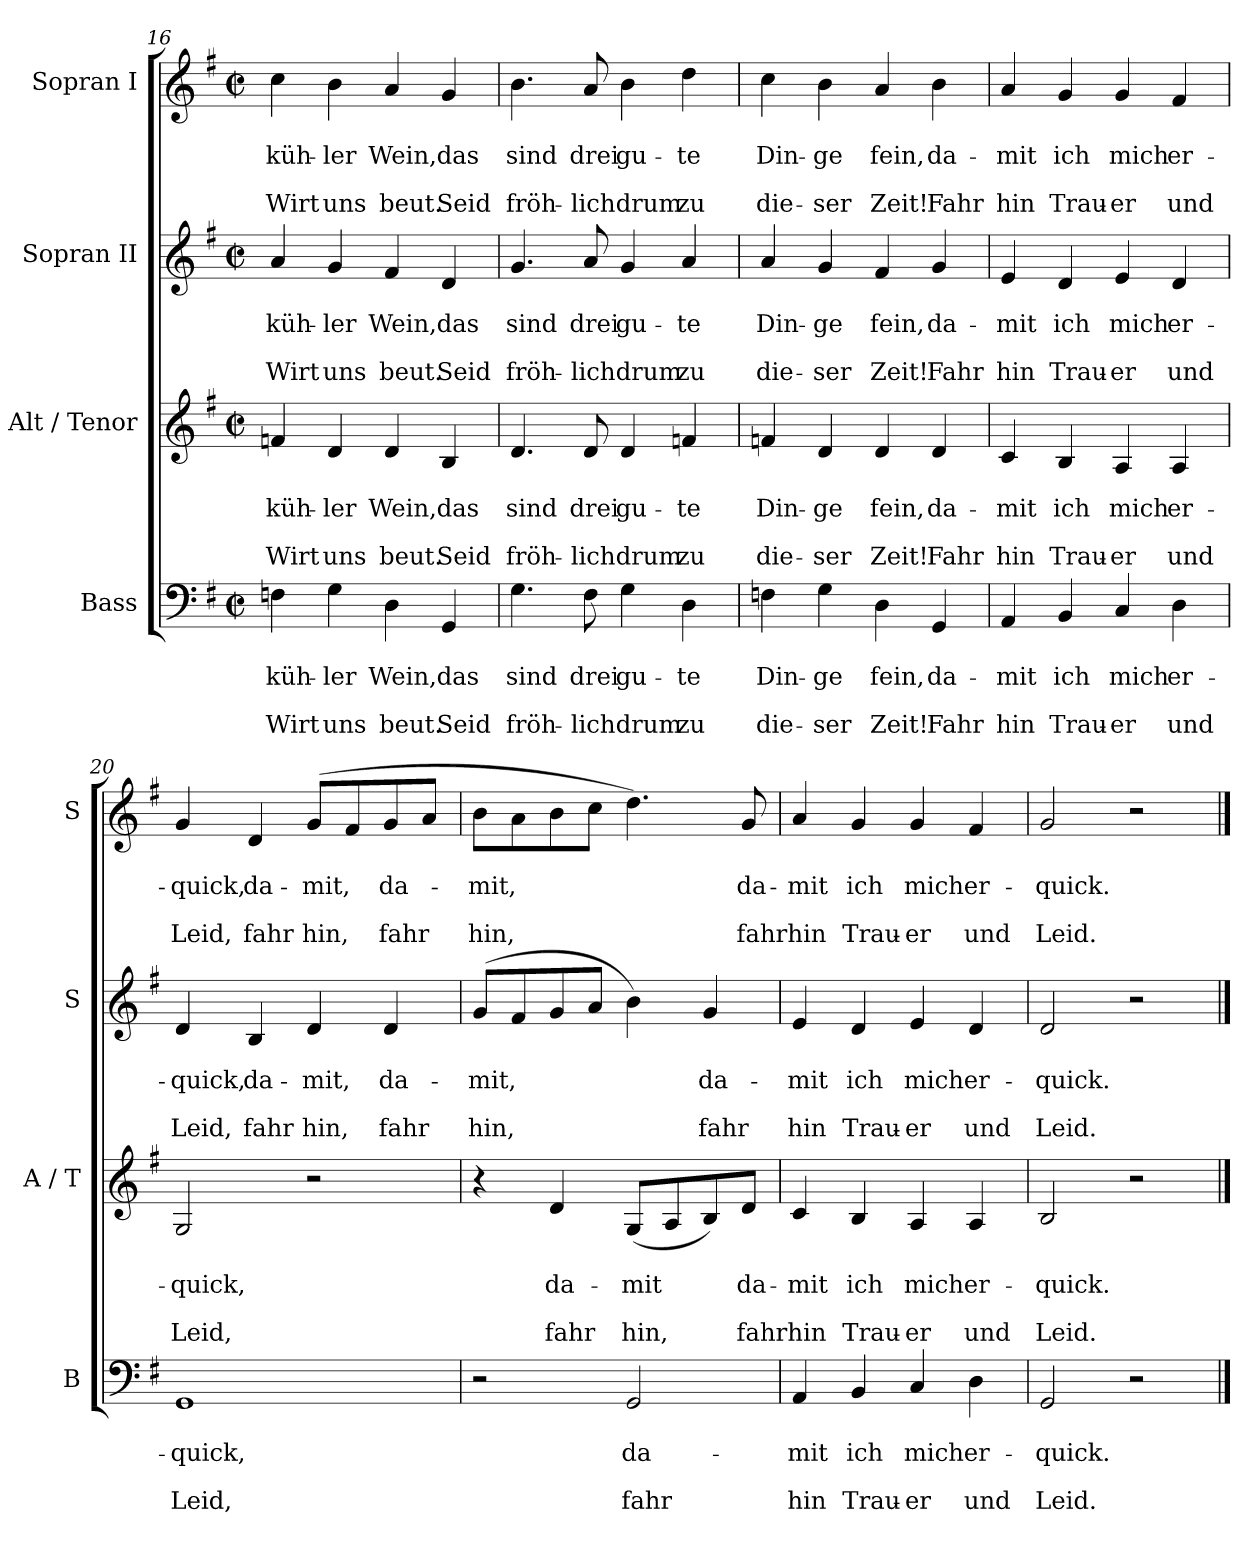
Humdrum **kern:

**kern	**text	**text	**text	**text	**kern	**text	**text	**text	**text	**kern	**text	**text	**text	**text	**kern	**text	**text	**text	**text
*part4	*part4	*part4	*part4	*part4	*part3	*part3	*part3	*part3	*part3	*part2	*part2	*part2	*part2	*part2	*part1	*part1	*part1	*part1	*part1
*staff4	*staff4	*staff4	*staff4	*staff4	*staff3	*staff3	*staff3	*staff3	*staff3	*staff2	*staff2	*staff2	*staff2	*staff2	*staff1	*staff1	*staff1	*staff1	*staff1
*I"Bass	*	*	*	*	*I"Alt / Tenor	*	*	*	*	*I"Sopran II	*	*	*	*	*I"Sopran I	*	*	*	*
*I'B	*	*	*	*	*I'A / T	*	*	*	*	*I'S	*	*	*	*	*I'S	*	*	*	*
*clefF4	*	*	*	*	*clefG2	*	*	*	*	*clefG2	*	*	*	*	*clefG2	*	*	*	*
*k[f#]	*	*	*	*	*k[f#]	*	*	*	*	*k[f#]	*	*	*	*	*k[f#]	*	*	*	*
*G:	*	*	*	*	*G:	*	*	*	*	*G:	*	*	*	*	*G:	*	*	*	*
*M2/2	*	*	*	*	*M2/2	*	*	*	*	*M2/2	*	*	*	*	*M2/2	*	*	*	*
*met(c|)	*	*	*	*	*met(c|)	*	*	*	*	*met(c|)	*	*	*	*	*met(c|)	*	*	*	*
=16	=16	=16	=16	=16	=16	=16	=16	=16	=16	=16	=16	=16	=16	=16	=16	=16	=16	=16	=16
!	!	!LO:LY:b	!	!LO:LY:b	!	!	!LO:LY:b	!	!LO:LY:b	!	!	!LO:LY:b	!	!LO:LY:b	!	!	!LO:LY:b	!	!LO:LY:b
4Fn\	.	küh-	.	Wirt	4fn/	.	küh-	.	Wirt	4a/	.	küh-	.	Wirt	4cc\	.	küh-	.	Wirt
!	!	!LO:LY:b	!	!LO:LY:b	!	!	!LO:LY:b	!	!LO:LY:b	!	!	!LO:LY:b	!	!LO:LY:b	!	!	!LO:LY:b	!	!LO:LY:b
4G\	.	-ler	.	uns	4d/	.	-ler	.	uns	4g/	.	-ler	.	uns	4b\	.	-ler	.	uns
!	!	!LO:LY:b	!	!LO:LY:b	!	!	!LO:LY:b	!	!LO:LY:b	!	!	!LO:LY:b	!	!LO:LY:b	!	!	!LO:LY:b	!	!LO:LY:b
4D\	.	Wein,	.	beut.	4d/	.	Wein,	.	beut.	4f#/	.	Wein,	.	beut.	4a/	.	Wein,	.	beut.
!	!	!LO:LY:b	!	!LO:LY:b	!	!	!LO:LY:b	!	!LO:LY:b	!	!	!LO:LY:b	!	!LO:LY:b	!	!	!LO:LY:b	!	!LO:LY:b
4GG/	.	das	.	Seid	4B/	.	das	.	Seid	4d/	.	das	.	Seid	4g/	.	das	.	Seid
=17	=17	=17	=17	=17	=17	=17	=17	=17	=17	=17	=17	=17	=17	=17	=17	=17	=17	=17	=17
!	!	!LO:LY:b	!	!LO:LY:b	!	!	!LO:LY:b	!	!LO:LY:b	!	!	!LO:LY:b	!	!LO:LY:b	!	!	!LO:LY:b	!	!LO:LY:b
4.G\	.	sind	.	fröh-	4.d/	.	sind	.	fröh-	4.g/	.	sind	.	fröh-	4.b\	.	sind	.	fröh-
!	!	!LO:LY:b	!	!LO:LY:b	!	!	!LO:LY:b	!	!LO:LY:b	!	!	!LO:LY:b	!	!LO:LY:b	!	!	!LO:LY:b	!	!LO:LY:b
8F#\	.	drei	.	-lich	8d/	.	drei	.	-lich	8a/	.	drei	.	-lich	8a/	.	drei	.	-lich
!	!	!LO:LY:b	!	!LO:LY:b	!	!	!LO:LY:b	!	!LO:LY:b	!	!	!LO:LY:b	!	!LO:LY:b	!	!	!LO:LY:b	!	!LO:LY:b
4G\	.	gu-	.	drum	4d/	.	gu-	.	drum	4g/	.	gu-	.	drum	4b\	.	gu-	.	drum
!	!	!LO:LY:b	!	!LO:LY:b	!	!	!LO:LY:b	!	!LO:LY:b	!	!	!LO:LY:b	!	!LO:LY:b	!	!	!LO:LY:b	!	!LO:LY:b
4D\	.	-te	.	zu	4fn/	.	-te	.	zu	4a/	.	-te	.	zu	4dd\	.	-te	.	zu
=18	=18	=18	=18	=18	=18	=18	=18	=18	=18	=18	=18	=18	=18	=18	=18	=18	=18	=18	=18
!	!	!LO:LY:b	!	!LO:LY:b	!	!	!LO:LY:b	!	!LO:LY:b	!	!	!LO:LY:b	!	!LO:LY:b	!	!	!LO:LY:b	!	!LO:LY:b
4Fn\	.	Din-	.	die-	4fn/	.	Din-	.	die-	4a/	.	Din-	.	die-	4cc\	.	Din-	.	die-
!	!	!LO:LY:b	!	!LO:LY:b	!	!	!LO:LY:b	!	!LO:LY:b	!	!	!LO:LY:b	!	!LO:LY:b	!	!	!LO:LY:b	!	!LO:LY:b
4G\	.	-ge	.	-ser	4d/	.	-ge	.	-ser	4g/	.	-ge	.	-ser	4b\	.	-ge	.	-ser
!	!	!LO:LY:b	!	!LO:LY:b	!	!	!LO:LY:b	!	!LO:LY:b	!	!	!LO:LY:b	!	!LO:LY:b	!	!	!LO:LY:b	!	!LO:LY:b
4D\	.	fein,	.	Zeit!	4d/	.	fein,	.	Zeit!	4f#/	.	fein,	.	Zeit!	4a/	.	fein,	.	Zeit!
!	!	!LO:LY:b	!	!LO:LY:b	!	!	!LO:LY:b	!	!LO:LY:b	!	!	!LO:LY:b	!	!LO:LY:b	!	!	!LO:LY:b	!	!LO:LY:b
4GG/	.	da-	.	Fahr	4d/	.	da-	.	Fahr	4g/	.	da-	.	Fahr	4b\	.	da-	.	Fahr
!!LO:PB:g=z
=19	=19	=19	=19	=19	=19	=19	=19	=19	=19	=19	=19	=19	=19	=19	=19	=19	=19	=19	=19
!	!	!LO:LY:b	!	!LO:LY:b	!	!	!LO:LY:b	!	!LO:LY:b	!	!	!LO:LY:b	!	!LO:LY:b	!	!	!LO:LY:b	!	!LO:LY:b
4AA/	.	-mit	.	hin	4c/	.	-mit	.	hin	4e/	.	-mit	.	hin	4a/	.	-mit	.	hin
!	!	!LO:LY:b	!	!LO:LY:b	!	!	!LO:LY:b	!	!LO:LY:b	!	!	!LO:LY:b	!	!LO:LY:b	!	!	!LO:LY:b	!	!LO:LY:b
4BB/	.	ich	.	Trau-	4B/	.	ich	.	Trau-	4d/	.	ich	.	Trau-	4g/	.	ich	.	Trau-
!	!	!LO:LY:b	!	!LO:LY:b	!	!	!LO:LY:b	!	!LO:LY:b	!	!	!LO:LY:b	!	!LO:LY:b	!	!	!LO:LY:b	!	!LO:LY:b
4C/	.	mich	.	-er	4A/	.	mich	.	-er	4e/	.	mich	.	-er	4g/	.	mich	.	-er
!	!	!LO:LY:b	!	!LO:LY:b	!	!	!LO:LY:b	!	!LO:LY:b	!	!	!LO:LY:b	!	!LO:LY:b	!	!	!LO:LY:b	!	!LO:LY:b
4D\	.	er-	.	und	4A/	.	er-	.	und	4d/	.	er-	.	und	4f#/	.	er-	.	und
=20	=20	=20	=20	=20	=20	=20	=20	=20	=20	=20	=20	=20	=20	=20	=20	=20	=20	=20	=20
!	!	!LO:LY:b	!	!LO:LY:b	!	!	!LO:LY:b	!	!LO:LY:b	!	!	!LO:LY:b	!	!LO:LY:b	!	!	!LO:LY:b	!	!LO:LY:b
1GG	.	-quick,	.	Leid,	2G/	.	-quick,	.	Leid,	4d/	.	-quick,	.	Leid,	4g/	.	-quick,	.	Leid,
!	!	!	!	!	!	!	!	!	!	!	!	!LO:LY:b	!	!LO:LY:b	!	!	!LO:LY:b	!	!LO:LY:b
.	.	.	.	.	.	.	.	.	.	4B/	.	da-	.	fahr	4d/	.	da-	.	fahr
!	!	!	!	!	!	!	!	!	!	!	!	!LO:LY:b	!	!LO:LY:b	!	!	!LO:LY:b	!	!LO:LY:b
.	.	.	.	.	2r	.	.	.	.	4d/	.	-mit,	.	hin,	(>8g/L	.	-mit,	.	hin,
.	.	.	.	.	.	.	.	.	.	.	.	.	.	.	8f#/	.	.	.	.
!	!	!	!	!	!	!	!	!	!	!	!	!LO:LY:b	!	!LO:LY:b	!	!	!LO:LY:b	!	!LO:LY:b
.	.	.	.	.	.	.	.	.	.	4d/	.	da-	.	fahr	8g/	.	da-	.	fahr
.	.	.	.	.	.	.	.	.	.	.	.	.	.	.	8a/J	.	.	.	.
=21	=21	=21	=21	=21	=21	=21	=21	=21	=21	=21	=21	=21	=21	=21	=21	=21	=21	=21	=21
!	!	!	!	!	!	!	!	!	!	!	!	!LO:LY:b	!	!LO:LY:b	!	!	!LO:LY:b	!	!LO:LY:b
2r	.	.	.	.	4r	.	.	.	.	(>8g/L	.	-mit,	.	hin,	8b\L	.	-mit,	.	hin,
.	.	.	.	.	.	.	.	.	.	8f#/	.	.	.	.	8a\	.	.	.	.
!	!	!	!	!	!	!	!LO:LY:b	!	!LO:LY:b	!	!	!	!	!	!	!	!	!	!
.	.	.	.	.	4d/	.	da-	.	fahr	8g/	.	.	.	.	8b\	.	.	.	.
.	.	.	.	.	.	.	.	.	.	8a/J	.	.	.	.	8cc\J	.	.	.	.
!	!	!LO:LY:b	!	!LO:LY:b	!	!	!LO:LY:b	!	!LO:LY:b	!	!	!	!	!	!	!	!	!	!
2GG/	.	da-	.	fahr	(<8G/L	.	-mit	.	hin,	4b\)	.	.	.	.	4.dd\)	.	.	.	.
.	.	.	.	.	8A/	.	.	.	.	.	.	.	.	.	.	.	.	.	.
!	!	!	!	!	!	!	!	!	!	!	!	!LO:LY:b	!	!LO:LY:b	!	!	!	!	!
.	.	.	.	.	8B/)	.	.	.	.	4g/	.	da-	.	fahr	.	.	.	.	.
!	!	!	!	!	!	!	!LO:LY:b	!	!LO:LY:b	!	!	!	!	!	!	!	!LO:LY:b	!	!LO:LY:b
.	.	.	.	.	8d/J	.	da-	.	fahr	.	.	.	.	.	8g/	.	da-	.	fahr
=22	=22	=22	=22	=22	=22	=22	=22	=22	=22	=22	=22	=22	=22	=22	=22	=22	=22	=22	=22
!	!	!LO:LY:b	!	!LO:LY:b	!	!	!LO:LY:b	!	!LO:LY:b	!	!	!LO:LY:b	!	!LO:LY:b	!	!	!LO:LY:b	!	!LO:LY:b
4AA/	.	-mit	.	hin	4c/	.	-mit	.	hin	4e/	.	-mit	.	hin	4a/	.	-mit	.	hin
!	!	!LO:LY:b	!	!LO:LY:b	!	!	!LO:LY:b	!	!LO:LY:b	!	!	!LO:LY:b	!	!LO:LY:b	!	!	!LO:LY:b	!	!LO:LY:b
4BB/	.	ich	.	Trau-	4B/	.	ich	.	Trau-	4d/	.	ich	.	Trau-	4g/	.	ich	.	Trau-
!	!	!LO:LY:b	!	!LO:LY:b	!	!	!LO:LY:b	!	!LO:LY:b	!	!	!LO:LY:b	!	!LO:LY:b	!	!	!LO:LY:b	!	!LO:LY:b
4C/	.	mich	.	-er	4A/	.	mich	.	-er	4e/	.	mich	.	-er	4g/	.	mich	.	-er
!	!	!LO:LY:b	!	!LO:LY:b	!	!	!LO:LY:b	!	!LO:LY:b	!	!	!LO:LY:b	!	!LO:LY:b	!	!	!LO:LY:b	!	!LO:LY:b
4D\	.	er-	.	und	4A/	.	er-	.	und	4d/	.	er-	.	und	4f#/	.	er-	.	und
=23	=23	=23	=23	=23	=23	=23	=23	=23	=23	=23	=23	=23	=23	=23	=23	=23	=23	=23	=23
!	!	!LO:LY:b	!	!LO:LY:b	!	!	!LO:LY:b	!	!LO:LY:b	!	!	!LO:LY:b	!	!LO:LY:b	!	!	!LO:LY:b	!	!LO:LY:b
2GG/	.	-quick.	.	Leid.	2B/	.	-quick.	.	Leid.	2d/	.	-quick.	.	Leid.	2g/	.	-quick.	.	Leid.
2r	.	.	.	.	2r	.	.	.	.	2r	.	.	.	.	2r	.	.	.	.
==	==	==	==	==	==	==	==	==	==	==	==	==	==	==	==	==	==	==	==
*-	*-	*-	*-	*-	*-	*-	*-	*-	*-	*-	*-	*-	*-	*-	*-	*-	*-	*-	*-
